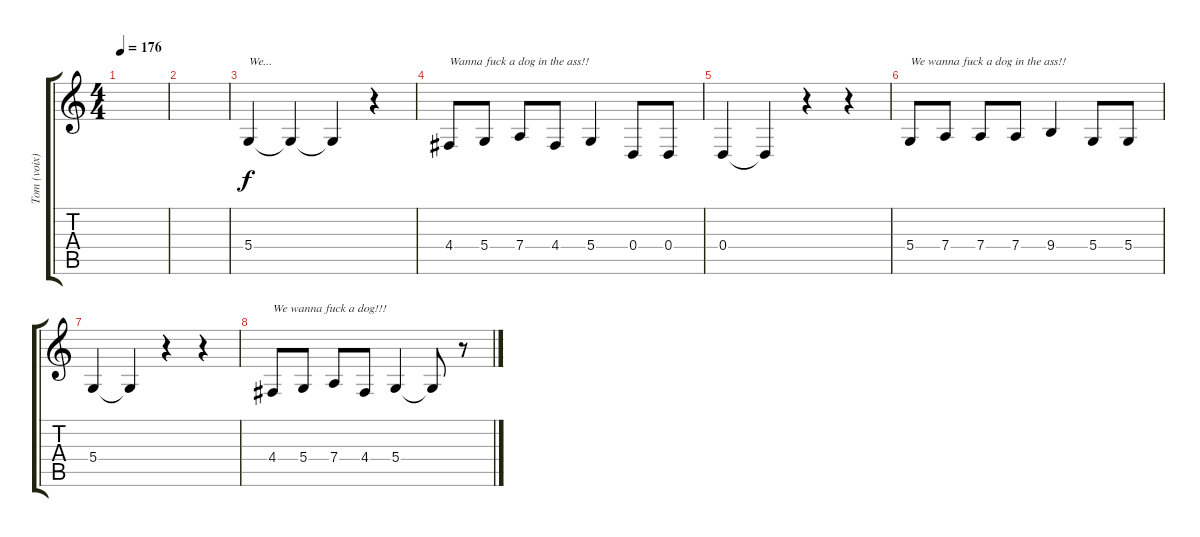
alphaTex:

\track ("Tom (voix)" "Tom (voix)") {instrument choiraahs}
\staff {score tabs}
\tuning (E4 B3 G3 D3 A2 E2) {hide}
\ts (4 4)
\tempo 176
\clef g2
\ks c
|
|
5.4.4{txt "We..."} 5.4{t}.4 5.4{t}.4 r.4 |
4.4.8{txt "Wanna fuck a dog in the ass!!"} 5.4.8 7.4.8 4.4.8 5.4.4 0.4.8 0.4.8 |
0.4.4 0.4{t}.4 r.4 r.4 |
5.4.8{txt "We wanna fuck a dog in the ass!!"} 7.4.8 7.4.8 7.4.8 9.4.4 5.4.8 5.4.8 |
5.4.4 5.4{t}.4 r.4 r.4 |
4.4.8{txt "We wanna fuck a dog!!!"} 5.4.8 7.4.8 4.4.8 5.4.4 5.4{t}.8 r.8
